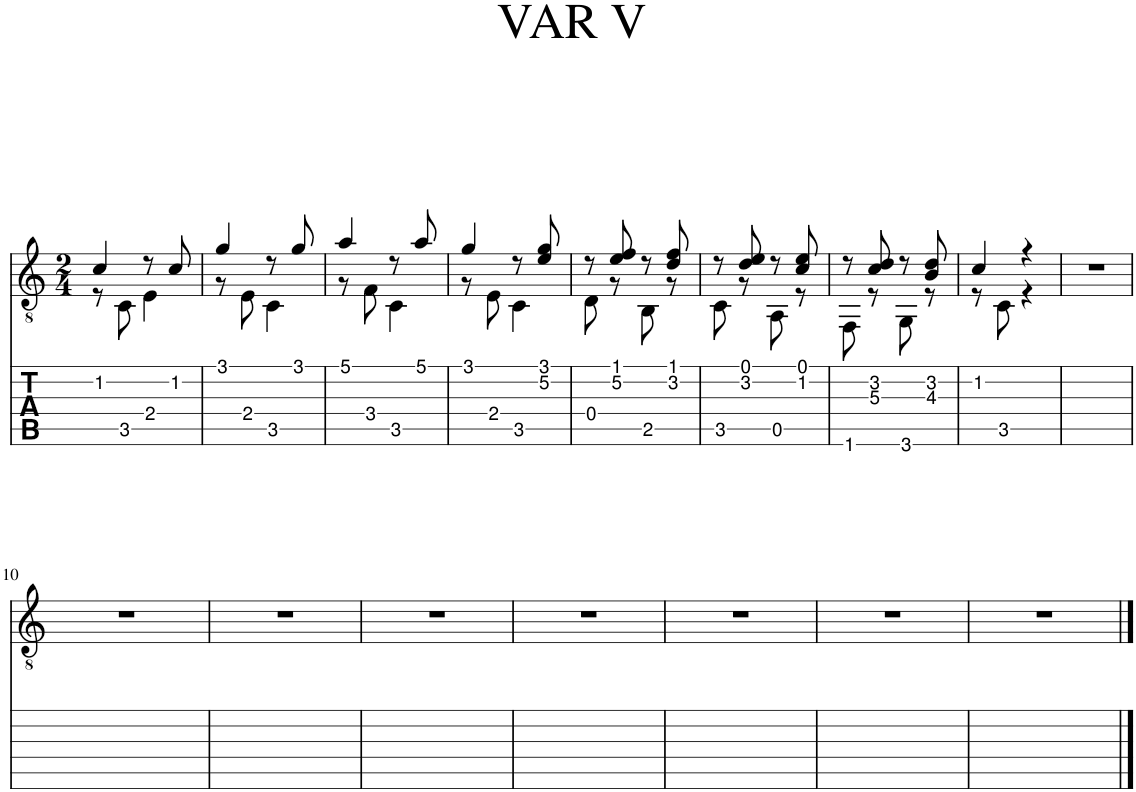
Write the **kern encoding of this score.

**kern	**kern
*part1	*part1
*staff2	*staff1
*I"Guitar	*
*I'Guit.	*
*stria6	*
*	*clefGv2
*k[]	*k[]
*M2/4	*M2/4
=1	=1
*^	*^
4c	8r	4c/	8r
.	8C	.	8C\
8r	4E	8r	4E\
8c	.	8c/	.
=2	=2	=2	=2
4g	8r	4g/	8r
.	8E	.	8E\
8r	4C	8r	4C\
8g	.	8g/	.
=3	=3	=3	=3
4a	8r	4a/	8r
.	8F	.	8F\
8r	4C	8r	4C\
8a	.	8a/	.
=4	=4	=4	=4
4g	8r	4g/	8r
.	8E	.	8E\
8r	4C	8r	4C\
8e 8g	.	8e/ 8g/	.
=5	=5	=5	=5
8r	8D	8r	8D\
8e 8f	8r	8e/ 8f/	8r
8r	8BB	8r	8BB\
8d 8f	8r	8d/ 8f/	8r
=6	=6	=6	=6
8r	8C	8r	8C\
8d 8e	8r	8d/ 8e/	8r
8r	8AA	8r	8AA\
8c 8e	8r	8c/ 8e/	8r
=7	=7	=7	=7
8r	8FF	8r	8FF\
8c 8d	8r	8c/ 8d/	8r
8r	8GG	8r	8GG\
8B 8d	8r	8B/ 8d/	8r
=8	=8	=8	=8
4c	8r	4c/	8r
.	8C	.	8C\
4r	4r	4r	4r
*v	*v	*	*
*	*v	*v
=9	=9
2r	2r
!!LO:LB:g=z
=10	=10
2r	2r
=11	=11
2r	2r
=12	=12
2r	2r
=13	=13
2r	2r
=14	=14
2r	2r
=15	=15
2r	2r
=16	=16
2r	2r
==	==
*-	*-
